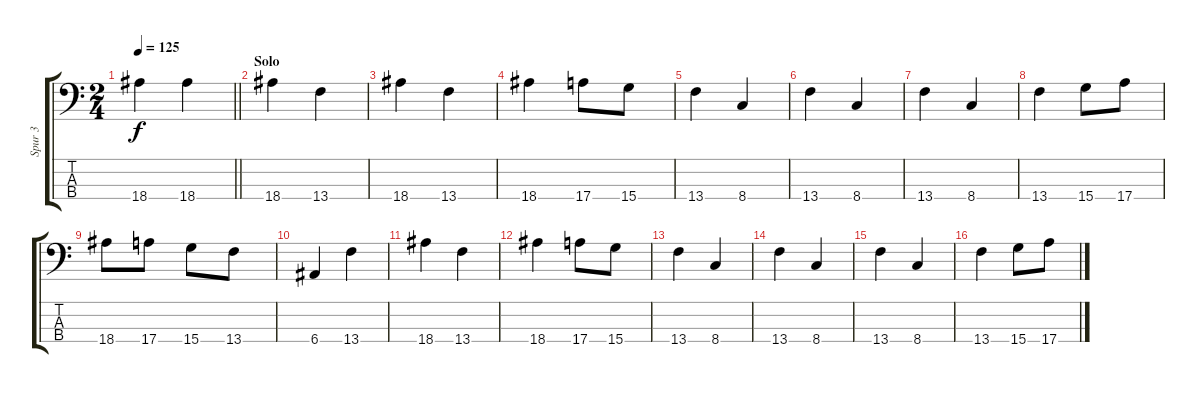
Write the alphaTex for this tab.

\track ("Spur 3" "Spur 3") {instrument electricbassfinger}
\staff {score tabs}
\tuning (G2 D2 A1 E1) {hide}
\ts (2 4)
\tempo 125
\clef f4
\barLineRight lightlight
\ks c
18.4.4{dy f} 18.4.4 |
\section ("" "Solo")
18.4.4 13.4.4 |
18.4.4 13.4.4 |
18.4.4 17.4.8 15.4.8 |
13.4.4 8.4.4 |
13.4.4 8.4.4 |
13.4.4 8.4.4 |
13.4.4 15.4.8 17.4.8 |
18.4.8 17.4.8 15.4.8 13.4.8 |
6.4.4 13.4.4 |
18.4.4 13.4.4 |
18.4.4 17.4.8 15.4.8 |
13.4.4 8.4.4 |
13.4.4 8.4.4 |
13.4.4 8.4.4 |
13.4.4 15.4.8 17.4.8
